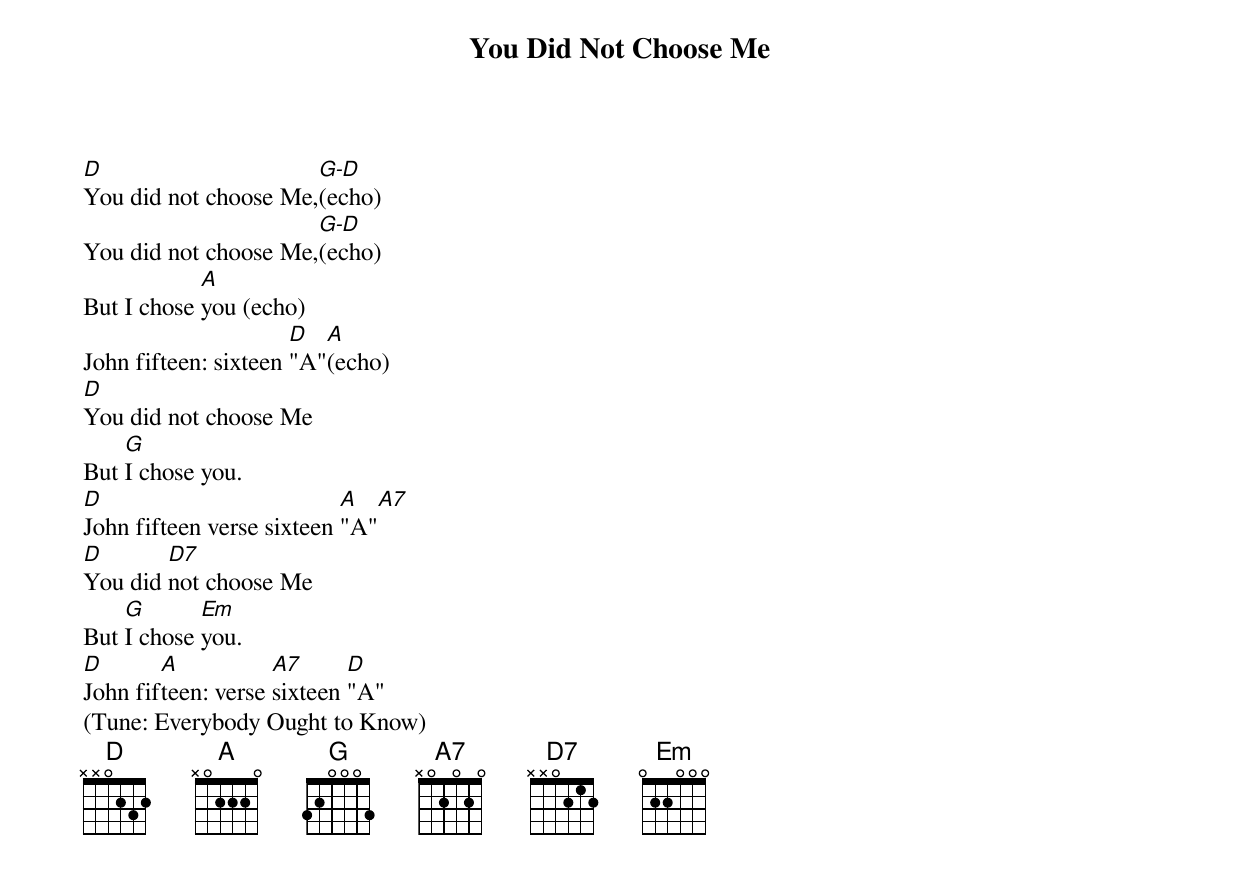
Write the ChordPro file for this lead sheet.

{title: You Did Not Choose Me}


[D]You did not choose Me,[G-D](echo)
You did not choose Me,[G-D](echo)
But I chose [A]you (echo)
John fifteen: sixteen [D]"A"[A](echo)
[D]You did not choose Me
But [G]I chose you.
[D]John fifteen verse sixteen [A]"A"[A7]
[D]You did [D7]not choose Me
But [G]I chose [Em]you.
[D]John fif[A]teen: verse [A7]sixteen [D]"A"
(Tune: Everybody Ought to Know)
